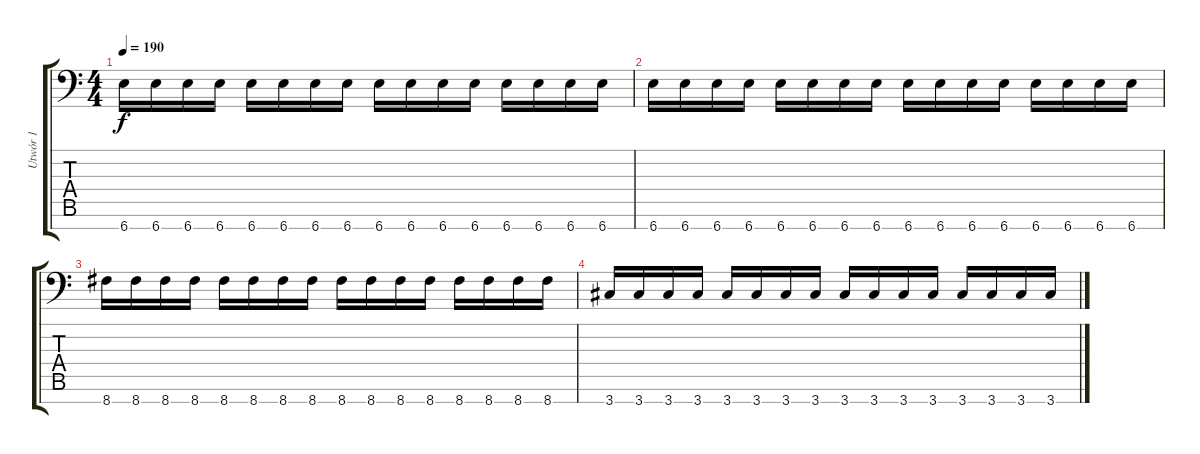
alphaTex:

\track ("Utwór 1" "Utwór 1") {instrument distortionguitar}
\staff {score tabs}
\tuning (Eb4 Bb3 Gb3 Db3 Ab2 Eb2 Bb1) {hide}
\ts (4 4)
\tempo 190
\clef f4
\ks c
6.7.16{dy f} 6.7.16 6.7.16 6.7.16 6.7.16 6.7.16 6.7.16 6.7.16 6.7.16 6.7.16 6.7.16 6.7.16 6.7.16 6.7.16 6.7.16 6.7.16 |
6.7.16 6.7.16 6.7.16 6.7.16 6.7.16 6.7.16 6.7.16 6.7.16 6.7.16 6.7.16 6.7.16 6.7.16 6.7.16 6.7.16 6.7.16 6.7.16 |
8.7.16 8.7.16 8.7.16 8.7.16 8.7.16 8.7.16 8.7.16 8.7.16 8.7.16 8.7.16 8.7.16 8.7.16 8.7.16 8.7.16 8.7.16 8.7.16 |
3.7.16 3.7.16 3.7.16 3.7.16 3.7.16 3.7.16 3.7.16 3.7.16 3.7.16 3.7.16 3.7.16 3.7.16 3.7.16 3.7.16 3.7.16 3.7.16
